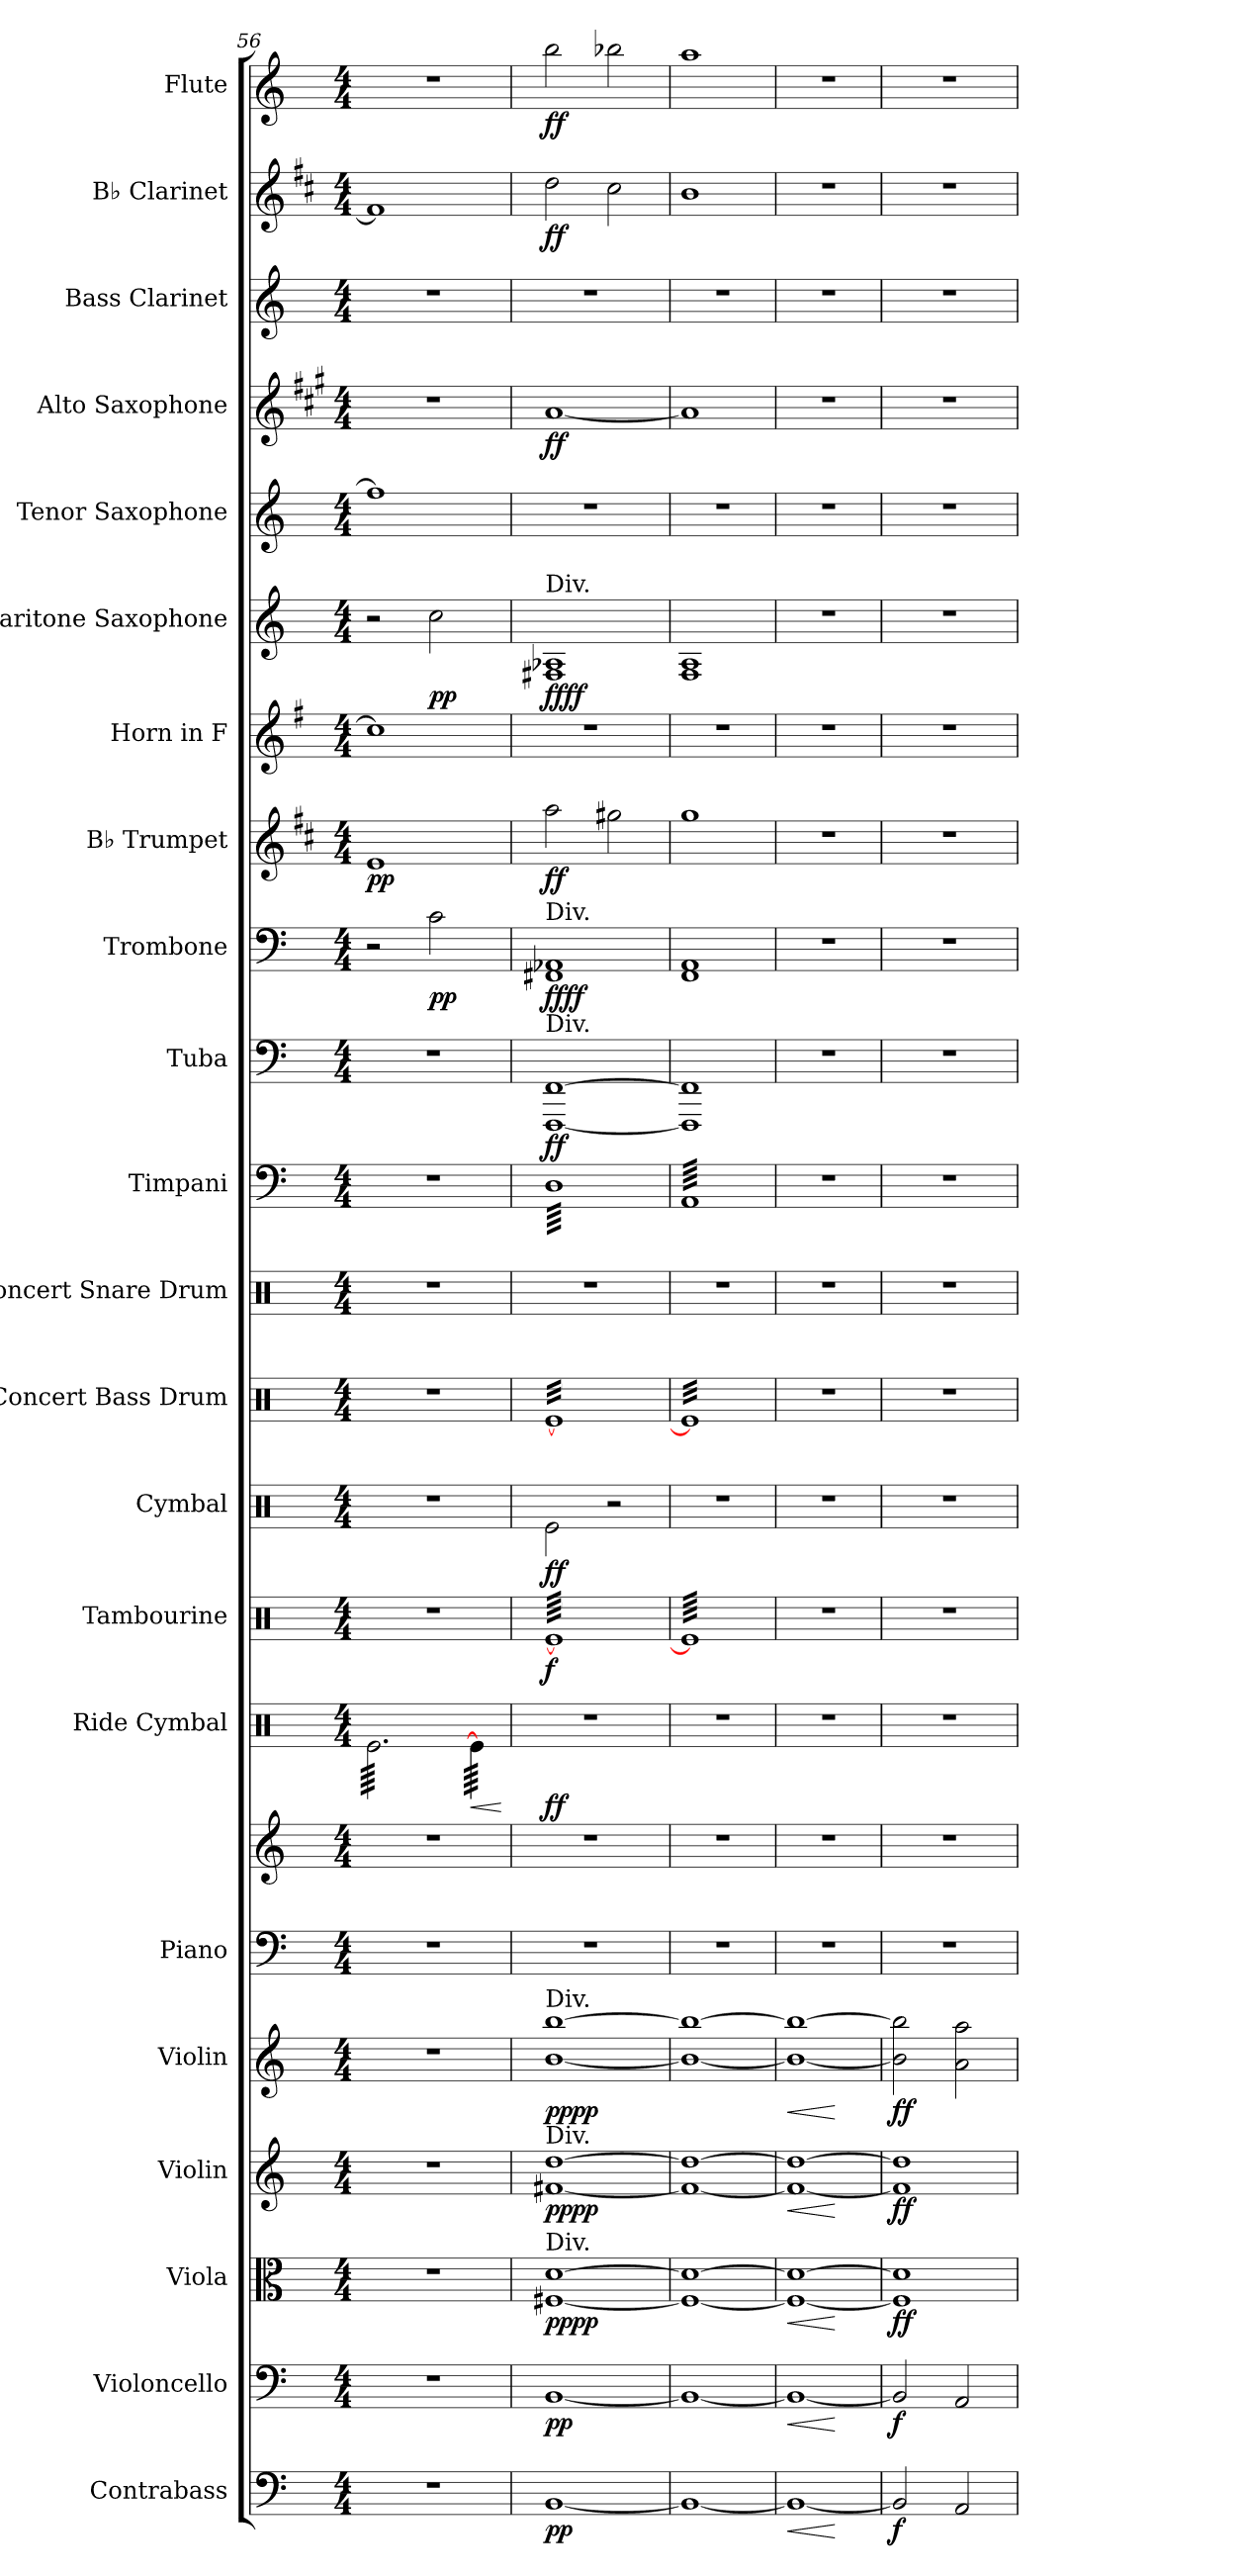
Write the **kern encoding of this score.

**kern	**dynam	**kern	**dynam	**kern	**dynam	**kern	**dynam	**kern	**dynam	**kern	**kern	**kern	**dynam	**kern	**dynam	**kern	**dynam	**kern	**kern	**kern	**kern	**dynam	**kern	**dynam	**kern	**dynam	**kern	**kern	**dynam	**kern	**kern	**dynam	**kern	**kern	**dynam	**kern	**dynam
*part22	*part22	*part21	*part21	*part20	*part20	*part19	*part19	*part18	*part18	*part17	*part17	*part16	*part16	*part15	*part15	*part14	*part14	*part13	*part12	*part11	*part10	*part10	*part9	*part9	*part8	*part8	*part7	*part6	*part6	*part5	*part4	*part4	*part3	*part2	*part2	*part1	*part1
*staff23	*staff23	*staff22	*staff22	*staff21	*staff21	*staff20	*staff20	*staff19	*staff19	*staff18	*staff17	*staff16	*staff16	*staff15	*staff15	*staff14	*staff14	*staff13	*staff12	*staff11	*staff10	*staff10	*staff9	*staff9	*staff8	*staff8	*staff7	*staff6	*staff6	*staff5	*staff4	*staff4	*staff3	*staff2	*staff2	*staff1	*staff1
*I"Contrabass	*	*I"Violoncello	*	*I"Viola	*	*I"Violin	*	*I"Violin	*	*I"Piano	*	*I"Ride Cymbal	*	*I"Tambourine	*	*I"Cymbal	*	*I"Concert Bass Drum	*I"Concert Snare Drum	*I"Timpani	*I"Tuba	*	*I"Trombone	*	*I"B♭ Trumpet	*	*I"Horn in F	*I"Baritone Saxophone	*	*I"Tenor Saxophone	*I"Alto Saxophone	*	*I"Bass Clarinet	*I"B♭ Clarinet	*	*I"Flute	*
*I'Cb.	*	*I'Vc.	*	*I'Vla.	*	*I'Vln.	*	*I'Vln.	*	*I'Pno.	*	*I'R. Cym.	*	*I'Tamb.	*	*I'Cym.	*	*I'Con. BD	*I'Con. Sn.	*I'Timp.	*I'Tba.	*	*I'Tbn.	*	*I'B♭ Tpt.	*	*	*I'Bar. Sax.	*	*I'T. Sax.	*I'A. Sax.	*	*I'B. Cl.	*I'B♭ Cl.	*	*I'Fl.	*
*clefF4	*	*clefF4	*	*clefC3	*	*clefG2	*	*clefG2	*	*clefF4	*clefG2	*clefX	*	*clefX	*	*clefX	*	*clefX	*clefX	*clefF4	*clefF4	*	*clefF4	*	*clefG2	*	*clefG2	*clefG2	*	*clefG2	*clefG2	*	*clefG2	*clefG2	*	*clefG2	*
*ITrd7c12	*	*	*	*	*	*	*	*	*	*	*	*	*	*	*	*	*	*	*	*	*	*	*	*	*ITrd1c2	*	*ITrd4c7	*ITrd12c21	*	*ITrd8c14	*ITrd5c9	*	*ITrd8c14	*ITrd1c2	*	*	*
*k[]	*	*k[]	*	*k[]	*	*k[]	*	*k[]	*	*k[]	*k[]	*k[]	*	*k[]	*	*k[]	*	*k[]	*k[]	*k[]	*k[]	*	*k[]	*	*k[]	*	*k[]	*k[]	*	*k[]	*k[]	*	*k[]	*k[]	*	*k[]	*
*M4/4	*	*M4/4	*	*M4/4	*	*M4/4	*	*M4/4	*	*M4/4	*M4/4	*M4/4	*	*M4/4	*	*M4/4	*	*M4/4	*M4/4	*M4/4	*M4/4	*	*M4/4	*	*M4/4	*	*M4/4	*M4/4	*	*M4/4	*M4/4	*	*M4/4	*M4/4	*	*M4/4	*
=56	=56	=56	=56	=56	=56	=56	=56	=56	=56	=56	=56	=56	=56	=56	=56	=56	=56	=56	=56	=56	=56	=56	=56	=56	=56	=56	=56	=56	=56	=56	=56	=56	=56	=56	=56	=56	=56
!	!	!	!	!	!	!	!	!	!	!	!	!	!	!	!	!	!	!	!	!	!	!	!	!	!	!LO:DY:b	!	!	!	!	!	!	!	!	!	!	!
*	*	*	*	*	*	*	*	*	*	*	*	*tremolo	*	*	*	*	*	*	*	*	*	*	*	*	*	*	*	*	*	*	*	*	*	*	*	*	*
1r	.	1r	.	1r	.	1r	.	1r	.	1r	1r	64Re\LLLL	.	1r	.	1r	.	1r	1r	1r	1r	.	2r	.	1d	pp	1f]	2r	.	1f]	1r	.	1r	1e]	.	1r	.
.	.	.	.	.	.	.	.	.	.	.	.	64Re\	.	.	.	.	.	.	.	.	.	.	.	.	.	.	.	.	.	.	.	.	.	.	.	.	.
.	.	.	.	.	.	.	.	.	.	.	.	64Re\	.	.	.	.	.	.	.	.	.	.	.	.	.	.	.	.	.	.	.	.	.	.	.	.	.
.	.	.	.	.	.	.	.	.	.	.	.	64Re\	.	.	.	.	.	.	.	.	.	.	.	.	.	.	.	.	.	.	.	.	.	.	.	.	.
.	.	.	.	.	.	.	.	.	.	.	.	64Re\	.	.	.	.	.	.	.	.	.	.	.	.	.	.	.	.	.	.	.	.	.	.	.	.	.
.	.	.	.	.	.	.	.	.	.	.	.	64Re\	.	.	.	.	.	.	.	.	.	.	.	.	.	.	.	.	.	.	.	.	.	.	.	.	.
.	.	.	.	.	.	.	.	.	.	.	.	64Re\	.	.	.	.	.	.	.	.	.	.	.	.	.	.	.	.	.	.	.	.	.	.	.	.	.
.	.	.	.	.	.	.	.	.	.	.	.	64Re\	.	.	.	.	.	.	.	.	.	.	.	.	.	.	.	.	.	.	.	.	.	.	.	.	.
.	.	.	.	.	.	.	.	.	.	.	.	64Re\	.	.	.	.	.	.	.	.	.	.	.	.	.	.	.	.	.	.	.	.	.	.	.	.	.
.	.	.	.	.	.	.	.	.	.	.	.	64Re\	.	.	.	.	.	.	.	.	.	.	.	.	.	.	.	.	.	.	.	.	.	.	.	.	.
.	.	.	.	.	.	.	.	.	.	.	.	64Re\	.	.	.	.	.	.	.	.	.	.	.	.	.	.	.	.	.	.	.	.	.	.	.	.	.
.	.	.	.	.	.	.	.	.	.	.	.	64Re\	.	.	.	.	.	.	.	.	.	.	.	.	.	.	.	.	.	.	.	.	.	.	.	.	.
.	.	.	.	.	.	.	.	.	.	.	.	64Re\	.	.	.	.	.	.	.	.	.	.	.	.	.	.	.	.	.	.	.	.	.	.	.	.	.
.	.	.	.	.	.	.	.	.	.	.	.	64Re\	.	.	.	.	.	.	.	.	.	.	.	.	.	.	.	.	.	.	.	.	.	.	.	.	.
.	.	.	.	.	.	.	.	.	.	.	.	64Re\	.	.	.	.	.	.	.	.	.	.	.	.	.	.	.	.	.	.	.	.	.	.	.	.	.
.	.	.	.	.	.	.	.	.	.	.	.	64Re\	.	.	.	.	.	.	.	.	.	.	.	.	.	.	.	.	.	.	.	.	.	.	.	.	.
.	.	.	.	.	.	.	.	.	.	.	.	64Re\	.	.	.	.	.	.	.	.	.	.	.	.	.	.	.	.	.	.	.	.	.	.	.	.	.
.	.	.	.	.	.	.	.	.	.	.	.	64Re\	.	.	.	.	.	.	.	.	.	.	.	.	.	.	.	.	.	.	.	.	.	.	.	.	.
.	.	.	.	.	.	.	.	.	.	.	.	64Re\	.	.	.	.	.	.	.	.	.	.	.	.	.	.	.	.	.	.	.	.	.	.	.	.	.
.	.	.	.	.	.	.	.	.	.	.	.	64Re\	.	.	.	.	.	.	.	.	.	.	.	.	.	.	.	.	.	.	.	.	.	.	.	.	.
.	.	.	.	.	.	.	.	.	.	.	.	64Re\	.	.	.	.	.	.	.	.	.	.	.	.	.	.	.	.	.	.	.	.	.	.	.	.	.
.	.	.	.	.	.	.	.	.	.	.	.	64Re\	.	.	.	.	.	.	.	.	.	.	.	.	.	.	.	.	.	.	.	.	.	.	.	.	.
.	.	.	.	.	.	.	.	.	.	.	.	64Re\	.	.	.	.	.	.	.	.	.	.	.	.	.	.	.	.	.	.	.	.	.	.	.	.	.
.	.	.	.	.	.	.	.	.	.	.	.	64Re\	.	.	.	.	.	.	.	.	.	.	.	.	.	.	.	.	.	.	.	.	.	.	.	.	.
.	.	.	.	.	.	.	.	.	.	.	.	64Re\	.	.	.	.	.	.	.	.	.	.	.	.	.	.	.	.	.	.	.	.	.	.	.	.	.
.	.	.	.	.	.	.	.	.	.	.	.	64Re\	.	.	.	.	.	.	.	.	.	.	.	.	.	.	.	.	.	.	.	.	.	.	.	.	.
.	.	.	.	.	.	.	.	.	.	.	.	64Re\	.	.	.	.	.	.	.	.	.	.	.	.	.	.	.	.	.	.	.	.	.	.	.	.	.
.	.	.	.	.	.	.	.	.	.	.	.	64Re\	.	.	.	.	.	.	.	.	.	.	.	.	.	.	.	.	.	.	.	.	.	.	.	.	.
.	.	.	.	.	.	.	.	.	.	.	.	64Re\	.	.	.	.	.	.	.	.	.	.	.	.	.	.	.	.	.	.	.	.	.	.	.	.	.
.	.	.	.	.	.	.	.	.	.	.	.	64Re\	.	.	.	.	.	.	.	.	.	.	.	.	.	.	.	.	.	.	.	.	.	.	.	.	.
.	.	.	.	.	.	.	.	.	.	.	.	64Re\	.	.	.	.	.	.	.	.	.	.	.	.	.	.	.	.	.	.	.	.	.	.	.	.	.
.	.	.	.	.	.	.	.	.	.	.	.	64Re\	.	.	.	.	.	.	.	.	.	.	.	.	.	.	.	.	.	.	.	.	.	.	.	.	.
!	!	!	!	!	!	!	!	!	!	!	!	!	!	!	!	!	!	!	!	!	!	!	!	!LO:DY:b	!	!	!	!	!LO:DY:b	!	!	!	!	!	!	!	!
.	.	.	.	.	.	.	.	.	.	.	.	64Re\	.	.	.	.	.	.	.	.	.	.	2c\	pp	.	.	.	2c\	pp	.	.	.	.	.	.	.	.
.	.	.	.	.	.	.	.	.	.	.	.	64Re\	.	.	.	.	.	.	.	.	.	.	.	.	.	.	.	.	.	.	.	.	.	.	.	.	.
.	.	.	.	.	.	.	.	.	.	.	.	64Re\	.	.	.	.	.	.	.	.	.	.	.	.	.	.	.	.	.	.	.	.	.	.	.	.	.
.	.	.	.	.	.	.	.	.	.	.	.	64Re\	.	.	.	.	.	.	.	.	.	.	.	.	.	.	.	.	.	.	.	.	.	.	.	.	.
.	.	.	.	.	.	.	.	.	.	.	.	64Re\	.	.	.	.	.	.	.	.	.	.	.	.	.	.	.	.	.	.	.	.	.	.	.	.	.
.	.	.	.	.	.	.	.	.	.	.	.	64Re\	.	.	.	.	.	.	.	.	.	.	.	.	.	.	.	.	.	.	.	.	.	.	.	.	.
.	.	.	.	.	.	.	.	.	.	.	.	64Re\	.	.	.	.	.	.	.	.	.	.	.	.	.	.	.	.	.	.	.	.	.	.	.	.	.
.	.	.	.	.	.	.	.	.	.	.	.	64Re\	.	.	.	.	.	.	.	.	.	.	.	.	.	.	.	.	.	.	.	.	.	.	.	.	.
.	.	.	.	.	.	.	.	.	.	.	.	64Re\	.	.	.	.	.	.	.	.	.	.	.	.	.	.	.	.	.	.	.	.	.	.	.	.	.
.	.	.	.	.	.	.	.	.	.	.	.	64Re\	.	.	.	.	.	.	.	.	.	.	.	.	.	.	.	.	.	.	.	.	.	.	.	.	.
.	.	.	.	.	.	.	.	.	.	.	.	64Re\	.	.	.	.	.	.	.	.	.	.	.	.	.	.	.	.	.	.	.	.	.	.	.	.	.
.	.	.	.	.	.	.	.	.	.	.	.	64Re\	.	.	.	.	.	.	.	.	.	.	.	.	.	.	.	.	.	.	.	.	.	.	.	.	.
.	.	.	.	.	.	.	.	.	.	.	.	64Re\	.	.	.	.	.	.	.	.	.	.	.	.	.	.	.	.	.	.	.	.	.	.	.	.	.
.	.	.	.	.	.	.	.	.	.	.	.	64Re\	.	.	.	.	.	.	.	.	.	.	.	.	.	.	.	.	.	.	.	.	.	.	.	.	.
.	.	.	.	.	.	.	.	.	.	.	.	64Re\	.	.	.	.	.	.	.	.	.	.	.	.	.	.	.	.	.	.	.	.	.	.	.	.	.
.	.	.	.	.	.	.	.	.	.	.	.	64Re\JJJJ	.	.	.	.	.	.	.	.	.	.	.	.	.	.	.	.	.	.	.	.	.	.	.	.	.
!	!	!	!	!	!	!	!	!	!	!	!	!	!LO:HP:b	!	!	!	!	!	!	!	!	!	!	!	!	!	!	!	!	!	!	!	!	!	!	!	!
.	.	.	.	.	.	.	.	.	.	.	.	64Re\]LLLL	<	.	.	.	.	.	.	.	.	.	.	.	.	.	.	.	.	.	.	.	.	.	.	.	.
.	.	.	.	.	.	.	.	.	.	.	.	64Re\	.	.	.	.	.	.	.	.	.	.	.	.	.	.	.	.	.	.	.	.	.	.	.	.	.
.	.	.	.	.	.	.	.	.	.	.	.	64Re\	.	.	.	.	.	.	.	.	.	.	.	.	.	.	.	.	.	.	.	.	.	.	.	.	.
.	.	.	.	.	.	.	.	.	.	.	.	64Re\	.	.	.	.	.	.	.	.	.	.	.	.	.	.	.	.	.	.	.	.	.	.	.	.	.
.	.	.	.	.	.	.	.	.	.	.	.	64Re\	.	.	.	.	.	.	.	.	.	.	.	.	.	.	.	.	.	.	.	.	.	.	.	.	.
.	.	.	.	.	.	.	.	.	.	.	.	64Re\	.	.	.	.	.	.	.	.	.	.	.	.	.	.	.	.	.	.	.	.	.	.	.	.	.
.	.	.	.	.	.	.	.	.	.	.	.	64Re\	.	.	.	.	.	.	.	.	.	.	.	.	.	.	.	.	.	.	.	.	.	.	.	.	.
.	.	.	.	.	.	.	.	.	.	.	.	64Re\	.	.	.	.	.	.	.	.	.	.	.	.	.	.	.	.	.	.	.	.	.	.	.	.	.
.	.	.	.	.	.	.	.	.	.	.	.	64Re\	.	.	.	.	.	.	.	.	.	.	.	.	.	.	.	.	.	.	.	.	.	.	.	.	.
.	.	.	.	.	.	.	.	.	.	.	.	64Re\	.	.	.	.	.	.	.	.	.	.	.	.	.	.	.	.	.	.	.	.	.	.	.	.	.
.	.	.	.	.	.	.	.	.	.	.	.	64Re\	.	.	.	.	.	.	.	.	.	.	.	.	.	.	.	.	.	.	.	.	.	.	.	.	.
.	.	.	.	.	.	.	.	.	.	.	.	64Re\	.	.	.	.	.	.	.	.	.	.	.	.	.	.	.	.	.	.	.	.	.	.	.	.	.
.	.	.	.	.	.	.	.	.	.	.	.	64Re\	.	.	.	.	.	.	.	.	.	.	.	.	.	.	.	.	.	.	.	.	.	.	.	.	.
.	.	.	.	.	.	.	.	.	.	.	.	64Re\	.	.	.	.	.	.	.	.	.	.	.	.	.	.	.	.	.	.	.	.	.	.	.	.	.
.	.	.	.	.	.	.	.	.	.	.	.	64Re\	.	.	.	.	.	.	.	.	.	.	.	.	.	.	.	.	.	.	.	.	.	.	.	.	.
.	.	.	.	.	.	.	.	.	.	.	.	64Re\JJJJ	.	.	.	.	.	.	.	.	.	.	.	.	.	.	.	.	.	.	.	.	.	.	.	.	.
*	*	*	*	*	*	*	*	*	*	*	*	*Xtremolo	*	*	*	*	*	*	*	*	*	*	*	*	*	*	*	*	*	*	*	*	*	*	*	*	*
.	.	.	.	.	.	.	.	.	.	.	.	.	[	.	.	.	.	.	.	.	.	.	.	.	.	.	.	.	.	.	.	.	.	.	.	.	.
=57	=57	=57	=57	=57	=57	=57	=57	=57	=57	=57	=57	=57	=57	=57	=57	=57	=57	=57	=57	=57	=57	=57	=57	=57	=57	=57	=57	=57	=57	=57	=57	=57	=57	=57	=57	=57	=57
!	!	!	!	!	!	!	!	!	!	!	!	!	!	!	!	!	!	!	!	!	!	!	!	!	!	!	!	!LO:TX:a:t=Div.	!	!	!	!	!	!	!	!	!
!	!	!	!	!	!	!	!	!	!	!	!	!	!	!	!	!	!	!	!	!	!	!	!LO:TX:a:t=Div.	!	!	!	!	!	!	!	!	!	!	!	!	!	!
!	!	!	!	!	!	!	!	!	!	!	!	!	!	!	!	!	!	!	!	!	!LO:TX:a:t=Div.	!	!	!	!	!	!	!	!	!	!	!	!	!	!	!	!
!	!	!	!	!	!	!	!	!LO:TX:a:t=Div.	!	!	!	!	!	!	!	!	!	!	!	!	!	!	!	!	!	!	!	!	!	!	!	!	!	!	!	!	!
!	!	!	!	!	!	!LO:TX:a:t=Div.	!	!	!	!	!	!	!	!	!	!	!	!	!	!	!	!	!	!	!	!	!	!	!	!	!	!	!	!	!	!	!
!	!	!	!	!LO:TX:a:t=Div.	!	!	!	!	!	!	!	!	!	!	!	!	!	!	!	!	!	!	!	!	!	!	!	!	!	!	!	!	!	!	!	!	!
!	!LO:DY:b	!	!LO:DY:b	!	!LO:DY:b	!	!	!	!	!	!	!	!	!	!	!	!	!	!	!	!	!	!	!	!	!	!	!	!	!	!	!	!	!	!	!	!
!	!	!	!	!	!LO:DY:n=1:b	!	!LO:DY:b	!	!	!	!	!	!	!	!	!	!	!	!	!	!	!	!	!	!	!	!	!	!	!	!	!	!	!	!	!	!
!	!	!	!	!	!	!	!LO:DY:n=1:b	!	!LO:DY:b	!	!	!	!	!	!	!	!	!	!	!	!	!	!	!	!	!	!	!	!	!	!	!	!	!	!	!	!
!	!	!	!	!	!	!	!	!	!LO:DY:n=1:b	!	!	!	!LO:DY:b	!	!LO:DY:b	!	!LO:DY:b	!	!	!	!	!LO:DY:b	!	!LO:DY:b	!	!	!	!	!	!	!	!	!	!	!	!	!
!	!	!	!	!	!	!	!	!	!	!	!	!	!	!	!	!	!	!	!	!	!	!	!	!LO:DY:n=1:b	!	!LO:DY:b	!	!	!LO:DY:b	!	!	!	!	!	!	!	!
!	!	!	!	!	!	!	!	!	!	!	!	!	!	!	!	!	!	!	!	!	!	!	!	!	!	!	!	!	!LO:DY:n=1:b	!	!	!LO:DY:b	!	!	!LO:DY:b	!	!LO:DY:b
*	*	*	*	*	*	*	*	*	*	*	*	*	*	*tremolo	*	*	*	*	*	*	*	*	*	*	*	*	*	*	*	*	*	*	*	*	*	*	*
*	*	*	*	*	*	*	*	*	*	*	*	*	*	*	*	*	*	*tremolo	*	*	*	*	*	*	*	*	*	*	*	*	*	*	*	*	*	*	*
*	*	*	*	*	*	*	*	*	*	*	*	*	*	*	*	*	*	*	*	*tremolo	*	*	*	*	*	*	*	*	*	*	*	*	*	*	*	*	*
[1BBB	pp	[1BB	pp	[1F#X [1d	pp pp	[1f#X [1dd	pp pp	[1b [1bb	pp pp	1r	1r	1r	ff	[64ReLLLL	f	2Re\	ff	[32ReLLL	1r	64DLLLL	[1FFF [1FF	ff	1FF#X 1AA-X	ff ff	2gg\	ff	1r	1FF#X 1AA-X	ff ff	1r	[1c	ff	1r	2cc\	ff	2bb\	ff
.	.	.	.	.	.	.	.	.	.	.	.	.	.	64Re	.	.	.	.	.	64D	.	.	.	.	.	.	.	.	.	.	.	.	.	.	.	.	.
.	.	.	.	.	.	.	.	.	.	.	.	.	.	64Re	.	.	.	32Re	.	64D	.	.	.	.	.	.	.	.	.	.	.	.	.	.	.	.	.
.	.	.	.	.	.	.	.	.	.	.	.	.	.	64Re	.	.	.	.	.	64D	.	.	.	.	.	.	.	.	.	.	.	.	.	.	.	.	.
.	.	.	.	.	.	.	.	.	.	.	.	.	.	64Re	.	.	.	32Re	.	64D	.	.	.	.	.	.	.	.	.	.	.	.	.	.	.	.	.
.	.	.	.	.	.	.	.	.	.	.	.	.	.	64Re	.	.	.	.	.	64D	.	.	.	.	.	.	.	.	.	.	.	.	.	.	.	.	.
.	.	.	.	.	.	.	.	.	.	.	.	.	.	64Re	.	.	.	32Re	.	64D	.	.	.	.	.	.	.	.	.	.	.	.	.	.	.	.	.
.	.	.	.	.	.	.	.	.	.	.	.	.	.	64Re	.	.	.	.	.	64D	.	.	.	.	.	.	.	.	.	.	.	.	.	.	.	.	.
.	.	.	.	.	.	.	.	.	.	.	.	.	.	64Re	.	.	.	32Re	.	64D	.	.	.	.	.	.	.	.	.	.	.	.	.	.	.	.	.
.	.	.	.	.	.	.	.	.	.	.	.	.	.	64Re	.	.	.	.	.	64D	.	.	.	.	.	.	.	.	.	.	.	.	.	.	.	.	.
.	.	.	.	.	.	.	.	.	.	.	.	.	.	64Re	.	.	.	32Re	.	64D	.	.	.	.	.	.	.	.	.	.	.	.	.	.	.	.	.
.	.	.	.	.	.	.	.	.	.	.	.	.	.	64Re	.	.	.	.	.	64D	.	.	.	.	.	.	.	.	.	.	.	.	.	.	.	.	.
.	.	.	.	.	.	.	.	.	.	.	.	.	.	64Re	.	.	.	32Re	.	64D	.	.	.	.	.	.	.	.	.	.	.	.	.	.	.	.	.
.	.	.	.	.	.	.	.	.	.	.	.	.	.	64Re	.	.	.	.	.	64D	.	.	.	.	.	.	.	.	.	.	.	.	.	.	.	.	.
.	.	.	.	.	.	.	.	.	.	.	.	.	.	64Re	.	.	.	32Re	.	64D	.	.	.	.	.	.	.	.	.	.	.	.	.	.	.	.	.
.	.	.	.	.	.	.	.	.	.	.	.	.	.	64Re	.	.	.	.	.	64D	.	.	.	.	.	.	.	.	.	.	.	.	.	.	.	.	.
.	.	.	.	.	.	.	.	.	.	.	.	.	.	64Re	.	.	.	32Re	.	64D	.	.	.	.	.	.	.	.	.	.	.	.	.	.	.	.	.
.	.	.	.	.	.	.	.	.	.	.	.	.	.	64Re	.	.	.	.	.	64D	.	.	.	.	.	.	.	.	.	.	.	.	.	.	.	.	.
.	.	.	.	.	.	.	.	.	.	.	.	.	.	64Re	.	.	.	32Re	.	64D	.	.	.	.	.	.	.	.	.	.	.	.	.	.	.	.	.
.	.	.	.	.	.	.	.	.	.	.	.	.	.	64Re	.	.	.	.	.	64D	.	.	.	.	.	.	.	.	.	.	.	.	.	.	.	.	.
.	.	.	.	.	.	.	.	.	.	.	.	.	.	64Re	.	.	.	32Re	.	64D	.	.	.	.	.	.	.	.	.	.	.	.	.	.	.	.	.
.	.	.	.	.	.	.	.	.	.	.	.	.	.	64Re	.	.	.	.	.	64D	.	.	.	.	.	.	.	.	.	.	.	.	.	.	.	.	.
.	.	.	.	.	.	.	.	.	.	.	.	.	.	64Re	.	.	.	32Re	.	64D	.	.	.	.	.	.	.	.	.	.	.	.	.	.	.	.	.
.	.	.	.	.	.	.	.	.	.	.	.	.	.	64Re	.	.	.	.	.	64D	.	.	.	.	.	.	.	.	.	.	.	.	.	.	.	.	.
.	.	.	.	.	.	.	.	.	.	.	.	.	.	64Re	.	.	.	32Re	.	64D	.	.	.	.	.	.	.	.	.	.	.	.	.	.	.	.	.
.	.	.	.	.	.	.	.	.	.	.	.	.	.	64Re	.	.	.	.	.	64D	.	.	.	.	.	.	.	.	.	.	.	.	.	.	.	.	.
.	.	.	.	.	.	.	.	.	.	.	.	.	.	64Re	.	.	.	32Re	.	64D	.	.	.	.	.	.	.	.	.	.	.	.	.	.	.	.	.
.	.	.	.	.	.	.	.	.	.	.	.	.	.	64Re	.	.	.	.	.	64D	.	.	.	.	.	.	.	.	.	.	.	.	.	.	.	.	.
.	.	.	.	.	.	.	.	.	.	.	.	.	.	64Re	.	.	.	32Re	.	64D	.	.	.	.	.	.	.	.	.	.	.	.	.	.	.	.	.
.	.	.	.	.	.	.	.	.	.	.	.	.	.	64Re	.	.	.	.	.	64D	.	.	.	.	.	.	.	.	.	.	.	.	.	.	.	.	.
.	.	.	.	.	.	.	.	.	.	.	.	.	.	64Re	.	.	.	32Re	.	64D	.	.	.	.	.	.	.	.	.	.	.	.	.	.	.	.	.
.	.	.	.	.	.	.	.	.	.	.	.	.	.	64Re	.	.	.	.	.	64D	.	.	.	.	.	.	.	.	.	.	.	.	.	.	.	.	.
.	.	.	.	.	.	.	.	.	.	.	.	.	.	64Re	.	2r	.	32Re	.	64D	.	.	.	.	2ff#X\	.	.	.	.	.	.	.	.	2b\	.	2bb-X\	.
.	.	.	.	.	.	.	.	.	.	.	.	.	.	64Re	.	.	.	.	.	64D	.	.	.	.	.	.	.	.	.	.	.	.	.	.	.	.	.
.	.	.	.	.	.	.	.	.	.	.	.	.	.	64Re	.	.	.	32Re	.	64D	.	.	.	.	.	.	.	.	.	.	.	.	.	.	.	.	.
.	.	.	.	.	.	.	.	.	.	.	.	.	.	64Re	.	.	.	.	.	64D	.	.	.	.	.	.	.	.	.	.	.	.	.	.	.	.	.
.	.	.	.	.	.	.	.	.	.	.	.	.	.	64Re	.	.	.	32Re	.	64D	.	.	.	.	.	.	.	.	.	.	.	.	.	.	.	.	.
.	.	.	.	.	.	.	.	.	.	.	.	.	.	64Re	.	.	.	.	.	64D	.	.	.	.	.	.	.	.	.	.	.	.	.	.	.	.	.
.	.	.	.	.	.	.	.	.	.	.	.	.	.	64Re	.	.	.	32Re	.	64D	.	.	.	.	.	.	.	.	.	.	.	.	.	.	.	.	.
.	.	.	.	.	.	.	.	.	.	.	.	.	.	64Re	.	.	.	.	.	64D	.	.	.	.	.	.	.	.	.	.	.	.	.	.	.	.	.
.	.	.	.	.	.	.	.	.	.	.	.	.	.	64Re	.	.	.	32Re	.	64D	.	.	.	.	.	.	.	.	.	.	.	.	.	.	.	.	.
.	.	.	.	.	.	.	.	.	.	.	.	.	.	64Re	.	.	.	.	.	64D	.	.	.	.	.	.	.	.	.	.	.	.	.	.	.	.	.
.	.	.	.	.	.	.	.	.	.	.	.	.	.	64Re	.	.	.	32Re	.	64D	.	.	.	.	.	.	.	.	.	.	.	.	.	.	.	.	.
.	.	.	.	.	.	.	.	.	.	.	.	.	.	64Re	.	.	.	.	.	64D	.	.	.	.	.	.	.	.	.	.	.	.	.	.	.	.	.
.	.	.	.	.	.	.	.	.	.	.	.	.	.	64Re	.	.	.	32Re	.	64D	.	.	.	.	.	.	.	.	.	.	.	.	.	.	.	.	.
.	.	.	.	.	.	.	.	.	.	.	.	.	.	64Re	.	.	.	.	.	64D	.	.	.	.	.	.	.	.	.	.	.	.	.	.	.	.	.
.	.	.	.	.	.	.	.	.	.	.	.	.	.	64Re	.	.	.	32Re	.	64D	.	.	.	.	.	.	.	.	.	.	.	.	.	.	.	.	.
.	.	.	.	.	.	.	.	.	.	.	.	.	.	64Re	.	.	.	.	.	64D	.	.	.	.	.	.	.	.	.	.	.	.	.	.	.	.	.
.	.	.	.	.	.	.	.	.	.	.	.	.	.	64Re	.	.	.	32Re	.	64D	.	.	.	.	.	.	.	.	.	.	.	.	.	.	.	.	.
.	.	.	.	.	.	.	.	.	.	.	.	.	.	64Re	.	.	.	.	.	64D	.	.	.	.	.	.	.	.	.	.	.	.	.	.	.	.	.
.	.	.	.	.	.	.	.	.	.	.	.	.	.	64Re	.	.	.	32Re	.	64D	.	.	.	.	.	.	.	.	.	.	.	.	.	.	.	.	.
.	.	.	.	.	.	.	.	.	.	.	.	.	.	64Re	.	.	.	.	.	64D	.	.	.	.	.	.	.	.	.	.	.	.	.	.	.	.	.
.	.	.	.	.	.	.	.	.	.	.	.	.	.	64Re	.	.	.	32Re	.	64D	.	.	.	.	.	.	.	.	.	.	.	.	.	.	.	.	.
.	.	.	.	.	.	.	.	.	.	.	.	.	.	64Re	.	.	.	.	.	64D	.	.	.	.	.	.	.	.	.	.	.	.	.	.	.	.	.
.	.	.	.	.	.	.	.	.	.	.	.	.	.	64Re	.	.	.	32Re	.	64D	.	.	.	.	.	.	.	.	.	.	.	.	.	.	.	.	.
.	.	.	.	.	.	.	.	.	.	.	.	.	.	64Re	.	.	.	.	.	64D	.	.	.	.	.	.	.	.	.	.	.	.	.	.	.	.	.
.	.	.	.	.	.	.	.	.	.	.	.	.	.	64Re	.	.	.	32Re	.	64D	.	.	.	.	.	.	.	.	.	.	.	.	.	.	.	.	.
.	.	.	.	.	.	.	.	.	.	.	.	.	.	64Re	.	.	.	.	.	64D	.	.	.	.	.	.	.	.	.	.	.	.	.	.	.	.	.
.	.	.	.	.	.	.	.	.	.	.	.	.	.	64Re	.	.	.	32Re	.	64D	.	.	.	.	.	.	.	.	.	.	.	.	.	.	.	.	.
.	.	.	.	.	.	.	.	.	.	.	.	.	.	64Re	.	.	.	.	.	64D	.	.	.	.	.	.	.	.	.	.	.	.	.	.	.	.	.
.	.	.	.	.	.	.	.	.	.	.	.	.	.	64Re	.	.	.	32Re	.	64D	.	.	.	.	.	.	.	.	.	.	.	.	.	.	.	.	.
.	.	.	.	.	.	.	.	.	.	.	.	.	.	64Re	.	.	.	.	.	64D	.	.	.	.	.	.	.	.	.	.	.	.	.	.	.	.	.
.	.	.	.	.	.	.	.	.	.	.	.	.	.	64Re	.	.	.	32ReJJJ	.	64D	.	.	.	.	.	.	.	.	.	.	.	.	.	.	.	.	.
.	.	.	.	.	.	.	.	.	.	.	.	.	.	64ReJJJJ	.	.	.	.	.	64DJJJJ	.	.	.	.	.	.	.	.	.	.	.	.	.	.	.	.	.
=58	=58	=58	=58	=58	=58	=58	=58	=58	=58	=58	=58	=58	=58	=58	=58	=58	=58	=58	=58	=58	=58	=58	=58	=58	=58	=58	=58	=58	=58	=58	=58	=58	=58	=58	=58	=58	=58
1BBB_	.	1BB_	.	1F#_ 1d_	.	1f#_ 1dd_	.	1b_ 1bb_	.	1r	1r	1r	.	64Re]LLLL	.	1r	.	32Re]LLL	1r	64AALLLL	1FFF] 1FF]	.	1FF 1AA	.	1ff	.	1r	1FF 1AA	.	1r	1c]	.	1r	1a	.	1aa	.
.	.	.	.	.	.	.	.	.	.	.	.	.	.	64Re	.	.	.	.	.	64AA	.	.	.	.	.	.	.	.	.	.	.	.	.	.	.	.	.
.	.	.	.	.	.	.	.	.	.	.	.	.	.	64Re	.	.	.	32Re	.	64AA	.	.	.	.	.	.	.	.	.	.	.	.	.	.	.	.	.
.	.	.	.	.	.	.	.	.	.	.	.	.	.	64Re	.	.	.	.	.	64AA	.	.	.	.	.	.	.	.	.	.	.	.	.	.	.	.	.
.	.	.	.	.	.	.	.	.	.	.	.	.	.	64Re	.	.	.	32Re	.	64AA	.	.	.	.	.	.	.	.	.	.	.	.	.	.	.	.	.
.	.	.	.	.	.	.	.	.	.	.	.	.	.	64Re	.	.	.	.	.	64AA	.	.	.	.	.	.	.	.	.	.	.	.	.	.	.	.	.
.	.	.	.	.	.	.	.	.	.	.	.	.	.	64Re	.	.	.	32Re	.	64AA	.	.	.	.	.	.	.	.	.	.	.	.	.	.	.	.	.
.	.	.	.	.	.	.	.	.	.	.	.	.	.	64Re	.	.	.	.	.	64AA	.	.	.	.	.	.	.	.	.	.	.	.	.	.	.	.	.
.	.	.	.	.	.	.	.	.	.	.	.	.	.	64Re	.	.	.	32Re	.	64AA	.	.	.	.	.	.	.	.	.	.	.	.	.	.	.	.	.
.	.	.	.	.	.	.	.	.	.	.	.	.	.	64Re	.	.	.	.	.	64AA	.	.	.	.	.	.	.	.	.	.	.	.	.	.	.	.	.
.	.	.	.	.	.	.	.	.	.	.	.	.	.	64Re	.	.	.	32Re	.	64AA	.	.	.	.	.	.	.	.	.	.	.	.	.	.	.	.	.
.	.	.	.	.	.	.	.	.	.	.	.	.	.	64Re	.	.	.	.	.	64AA	.	.	.	.	.	.	.	.	.	.	.	.	.	.	.	.	.
.	.	.	.	.	.	.	.	.	.	.	.	.	.	64Re	.	.	.	32Re	.	64AA	.	.	.	.	.	.	.	.	.	.	.	.	.	.	.	.	.
.	.	.	.	.	.	.	.	.	.	.	.	.	.	64Re	.	.	.	.	.	64AA	.	.	.	.	.	.	.	.	.	.	.	.	.	.	.	.	.
.	.	.	.	.	.	.	.	.	.	.	.	.	.	64Re	.	.	.	32Re	.	64AA	.	.	.	.	.	.	.	.	.	.	.	.	.	.	.	.	.
.	.	.	.	.	.	.	.	.	.	.	.	.	.	64Re	.	.	.	.	.	64AA	.	.	.	.	.	.	.	.	.	.	.	.	.	.	.	.	.
.	.	.	.	.	.	.	.	.	.	.	.	.	.	64Re	.	.	.	32Re	.	64AA	.	.	.	.	.	.	.	.	.	.	.	.	.	.	.	.	.
.	.	.	.	.	.	.	.	.	.	.	.	.	.	64Re	.	.	.	.	.	64AA	.	.	.	.	.	.	.	.	.	.	.	.	.	.	.	.	.
.	.	.	.	.	.	.	.	.	.	.	.	.	.	64Re	.	.	.	32Re	.	64AA	.	.	.	.	.	.	.	.	.	.	.	.	.	.	.	.	.
.	.	.	.	.	.	.	.	.	.	.	.	.	.	64Re	.	.	.	.	.	64AA	.	.	.	.	.	.	.	.	.	.	.	.	.	.	.	.	.
.	.	.	.	.	.	.	.	.	.	.	.	.	.	64Re	.	.	.	32Re	.	64AA	.	.	.	.	.	.	.	.	.	.	.	.	.	.	.	.	.
.	.	.	.	.	.	.	.	.	.	.	.	.	.	64Re	.	.	.	.	.	64AA	.	.	.	.	.	.	.	.	.	.	.	.	.	.	.	.	.
.	.	.	.	.	.	.	.	.	.	.	.	.	.	64Re	.	.	.	32Re	.	64AA	.	.	.	.	.	.	.	.	.	.	.	.	.	.	.	.	.
.	.	.	.	.	.	.	.	.	.	.	.	.	.	64Re	.	.	.	.	.	64AA	.	.	.	.	.	.	.	.	.	.	.	.	.	.	.	.	.
.	.	.	.	.	.	.	.	.	.	.	.	.	.	64Re	.	.	.	32Re	.	64AA	.	.	.	.	.	.	.	.	.	.	.	.	.	.	.	.	.
.	.	.	.	.	.	.	.	.	.	.	.	.	.	64Re	.	.	.	.	.	64AA	.	.	.	.	.	.	.	.	.	.	.	.	.	.	.	.	.
.	.	.	.	.	.	.	.	.	.	.	.	.	.	64Re	.	.	.	32Re	.	64AA	.	.	.	.	.	.	.	.	.	.	.	.	.	.	.	.	.
.	.	.	.	.	.	.	.	.	.	.	.	.	.	64Re	.	.	.	.	.	64AA	.	.	.	.	.	.	.	.	.	.	.	.	.	.	.	.	.
.	.	.	.	.	.	.	.	.	.	.	.	.	.	64Re	.	.	.	32Re	.	64AA	.	.	.	.	.	.	.	.	.	.	.	.	.	.	.	.	.
.	.	.	.	.	.	.	.	.	.	.	.	.	.	64Re	.	.	.	.	.	64AA	.	.	.	.	.	.	.	.	.	.	.	.	.	.	.	.	.
.	.	.	.	.	.	.	.	.	.	.	.	.	.	64Re	.	.	.	32Re	.	64AA	.	.	.	.	.	.	.	.	.	.	.	.	.	.	.	.	.
.	.	.	.	.	.	.	.	.	.	.	.	.	.	64Re	.	.	.	.	.	64AA	.	.	.	.	.	.	.	.	.	.	.	.	.	.	.	.	.
.	.	.	.	.	.	.	.	.	.	.	.	.	.	64Re	.	.	.	32Re	.	64AA	.	.	.	.	.	.	.	.	.	.	.	.	.	.	.	.	.
.	.	.	.	.	.	.	.	.	.	.	.	.	.	64Re	.	.	.	.	.	64AA	.	.	.	.	.	.	.	.	.	.	.	.	.	.	.	.	.
.	.	.	.	.	.	.	.	.	.	.	.	.	.	64Re	.	.	.	32Re	.	64AA	.	.	.	.	.	.	.	.	.	.	.	.	.	.	.	.	.
.	.	.	.	.	.	.	.	.	.	.	.	.	.	64Re	.	.	.	.	.	64AA	.	.	.	.	.	.	.	.	.	.	.	.	.	.	.	.	.
.	.	.	.	.	.	.	.	.	.	.	.	.	.	64Re	.	.	.	32Re	.	64AA	.	.	.	.	.	.	.	.	.	.	.	.	.	.	.	.	.
.	.	.	.	.	.	.	.	.	.	.	.	.	.	64Re	.	.	.	.	.	64AA	.	.	.	.	.	.	.	.	.	.	.	.	.	.	.	.	.
.	.	.	.	.	.	.	.	.	.	.	.	.	.	64Re	.	.	.	32Re	.	64AA	.	.	.	.	.	.	.	.	.	.	.	.	.	.	.	.	.
.	.	.	.	.	.	.	.	.	.	.	.	.	.	64Re	.	.	.	.	.	64AA	.	.	.	.	.	.	.	.	.	.	.	.	.	.	.	.	.
.	.	.	.	.	.	.	.	.	.	.	.	.	.	64Re	.	.	.	32Re	.	64AA	.	.	.	.	.	.	.	.	.	.	.	.	.	.	.	.	.
.	.	.	.	.	.	.	.	.	.	.	.	.	.	64Re	.	.	.	.	.	64AA	.	.	.	.	.	.	.	.	.	.	.	.	.	.	.	.	.
.	.	.	.	.	.	.	.	.	.	.	.	.	.	64Re	.	.	.	32Re	.	64AA	.	.	.	.	.	.	.	.	.	.	.	.	.	.	.	.	.
.	.	.	.	.	.	.	.	.	.	.	.	.	.	64Re	.	.	.	.	.	64AA	.	.	.	.	.	.	.	.	.	.	.	.	.	.	.	.	.
.	.	.	.	.	.	.	.	.	.	.	.	.	.	64Re	.	.	.	32Re	.	64AA	.	.	.	.	.	.	.	.	.	.	.	.	.	.	.	.	.
.	.	.	.	.	.	.	.	.	.	.	.	.	.	64Re	.	.	.	.	.	64AA	.	.	.	.	.	.	.	.	.	.	.	.	.	.	.	.	.
.	.	.	.	.	.	.	.	.	.	.	.	.	.	64Re	.	.	.	32Re	.	64AA	.	.	.	.	.	.	.	.	.	.	.	.	.	.	.	.	.
.	.	.	.	.	.	.	.	.	.	.	.	.	.	64Re	.	.	.	.	.	64AA	.	.	.	.	.	.	.	.	.	.	.	.	.	.	.	.	.
.	.	.	.	.	.	.	.	.	.	.	.	.	.	64Re	.	.	.	32Re	.	64AA	.	.	.	.	.	.	.	.	.	.	.	.	.	.	.	.	.
.	.	.	.	.	.	.	.	.	.	.	.	.	.	64Re	.	.	.	.	.	64AA	.	.	.	.	.	.	.	.	.	.	.	.	.	.	.	.	.
.	.	.	.	.	.	.	.	.	.	.	.	.	.	64Re	.	.	.	32Re	.	64AA	.	.	.	.	.	.	.	.	.	.	.	.	.	.	.	.	.
.	.	.	.	.	.	.	.	.	.	.	.	.	.	64Re	.	.	.	.	.	64AA	.	.	.	.	.	.	.	.	.	.	.	.	.	.	.	.	.
.	.	.	.	.	.	.	.	.	.	.	.	.	.	64Re	.	.	.	32Re	.	64AA	.	.	.	.	.	.	.	.	.	.	.	.	.	.	.	.	.
.	.	.	.	.	.	.	.	.	.	.	.	.	.	64Re	.	.	.	.	.	64AA	.	.	.	.	.	.	.	.	.	.	.	.	.	.	.	.	.
.	.	.	.	.	.	.	.	.	.	.	.	.	.	64Re	.	.	.	32Re	.	64AA	.	.	.	.	.	.	.	.	.	.	.	.	.	.	.	.	.
.	.	.	.	.	.	.	.	.	.	.	.	.	.	64Re	.	.	.	.	.	64AA	.	.	.	.	.	.	.	.	.	.	.	.	.	.	.	.	.
.	.	.	.	.	.	.	.	.	.	.	.	.	.	64Re	.	.	.	32Re	.	64AA	.	.	.	.	.	.	.	.	.	.	.	.	.	.	.	.	.
.	.	.	.	.	.	.	.	.	.	.	.	.	.	64Re	.	.	.	.	.	64AA	.	.	.	.	.	.	.	.	.	.	.	.	.	.	.	.	.
.	.	.	.	.	.	.	.	.	.	.	.	.	.	64Re	.	.	.	32Re	.	64AA	.	.	.	.	.	.	.	.	.	.	.	.	.	.	.	.	.
.	.	.	.	.	.	.	.	.	.	.	.	.	.	64Re	.	.	.	.	.	64AA	.	.	.	.	.	.	.	.	.	.	.	.	.	.	.	.	.
.	.	.	.	.	.	.	.	.	.	.	.	.	.	64Re	.	.	.	32Re	.	64AA	.	.	.	.	.	.	.	.	.	.	.	.	.	.	.	.	.
.	.	.	.	.	.	.	.	.	.	.	.	.	.	64Re	.	.	.	.	.	64AA	.	.	.	.	.	.	.	.	.	.	.	.	.	.	.	.	.
.	.	.	.	.	.	.	.	.	.	.	.	.	.	64Re	.	.	.	32ReJJJ	.	64AA	.	.	.	.	.	.	.	.	.	.	.	.	.	.	.	.	.
*	*	*	*	*	*	*	*	*	*	*	*	*	*	*	*	*	*	*Xtremolo	*	*	*	*	*	*	*	*	*	*	*	*	*	*	*	*	*	*	*
.	.	.	.	.	.	.	.	.	.	.	.	.	.	64ReJJJJ	.	.	.	.	.	64AAJJJJ	.	.	.	.	.	.	.	.	.	.	.	.	.	.	.	.	.
*	*	*	*	*	*	*	*	*	*	*	*	*	*	*	*	*	*	*	*	*Xtremolo	*	*	*	*	*	*	*	*	*	*	*	*	*	*	*	*	*
*	*	*	*	*	*	*	*	*	*	*	*	*	*	*Xtremolo	*	*	*	*	*	*	*	*	*	*	*	*	*	*	*	*	*	*	*	*	*	*	*
=59	=59	=59	=59	=59	=59	=59	=59	=59	=59	=59	=59	=59	=59	=59	=59	=59	=59	=59	=59	=59	=59	=59	=59	=59	=59	=59	=59	=59	=59	=59	=59	=59	=59	=59	=59	=59	=59
!	!LO:HP:b	!	!LO:HP:b	!	!LO:HP:b	!	!	!	!	!	!	!	!	!	!	!	!	!	!	!	!	!	!	!	!	!	!	!	!	!	!	!	!	!	!	!	!
!	!	!	!	!	!LO:HP:n=1:b	!	!LO:HP:b	!	!	!	!	!	!	!	!	!	!	!	!	!	!	!	!	!	!	!	!	!	!	!	!	!	!	!	!	!	!
!	!	!	!	!	!	!	!LO:HP:n=1:b	!	!LO:HP:b	!	!	!	!	!	!	!	!	!	!	!	!	!	!	!	!	!	!	!	!	!	!	!	!	!	!	!	!
!	!	!	!	!	!	!	!	!	!LO:HP:n=1:b	!	!	!	!	!	!	!	!	!	!	!	!	!	!	!	!	!	!	!	!	!	!	!	!	!	!	!	!
1BBB_	<	1BB_	<	1F#_ 1d_	< <	1f#_ 1dd_	< <	1b_ 1bb_	< <	1r	1r	1r	.	1r	.	1r	.	1r	1r	1r	1r	.	1r	.	1r	.	1r	1r	.	1r	1r	.	1r	1r	.	1r	.
.	[	.	[	.	[	.	[	.	[	.	.	.	.	.	.	.	.	.	.	.	.	.	.	.	.	.	.	.	.	.	.	.	.	.	.	.	.
=60	=60	=60	=60	=60	=60	=60	=60	=60	=60	=60	=60	=60	=60	=60	=60	=60	=60	=60	=60	=60	=60	=60	=60	=60	=60	=60	=60	=60	=60	=60	=60	=60	=60	=60	=60	=60	=60
!	!LO:DY:b	!	!LO:DY:b	!	!LO:DY:b	!	!	!	!	!	!	!	!	!	!	!	!	!	!	!	!	!	!	!	!	!	!	!	!	!	!	!	!	!	!	!	!
!	!	!	!	!	!LO:DY:n=1:b	!	!LO:DY:b	!	!	!	!	!	!	!	!	!	!	!	!	!	!	!	!	!	!	!	!	!	!	!	!	!	!	!	!	!	!
!	!	!	!	!	!	!	!LO:DY:n=1:b	!	!LO:DY:b	!	!	!	!	!	!	!	!	!	!	!	!	!	!	!	!	!	!	!	!	!	!	!	!	!	!	!	!
!	!	!	!	!	!	!	!	!	!LO:DY:n=1:b	!	!	!	!	!	!	!	!	!	!	!	!	!	!	!	!	!	!	!	!	!	!	!	!	!	!	!	!
2BBB/]	f	2BB/]	f	1F#] 1d]	f f	1f#] 1dd]	f f	2b\] 2bb\]	f f	1r	1r	1r	.	1r	.	1r	.	1r	1r	1r	1r	.	1r	.	1r	.	1r	1r	.	1r	1r	.	1r	1r	.	1r	.
2AAA/	.	2AA/	.	.	.	.	.	2a\ 2aa\	[	.	.	.	.	.	.	.	.	.	.	.	.	.	.	.	.	.	.	.	.	.	.	.	.	.	.	.	.
.	.	.	.	.	[	.	[	.	.	.	.	.	.	.	.	.	.	.	.	.	.	.	.	.	.	.	.	.	.	.	.	.	.	.	.	.	.
=	=	=	=	=	=	=	=	=	=	=	=	=	=	=	=	=	=	=	=	=	=	=	=	=	=	=	=	=	=	=	=	=	=	=	=	=	=
*-	*-	*-	*-	*-	*-	*-	*-	*-	*-	*-	*-	*-	*-	*-	*-	*-	*-	*-	*-	*-	*-	*-	*-	*-	*-	*-	*-	*-	*-	*-	*-	*-	*-	*-	*-	*-	*-
